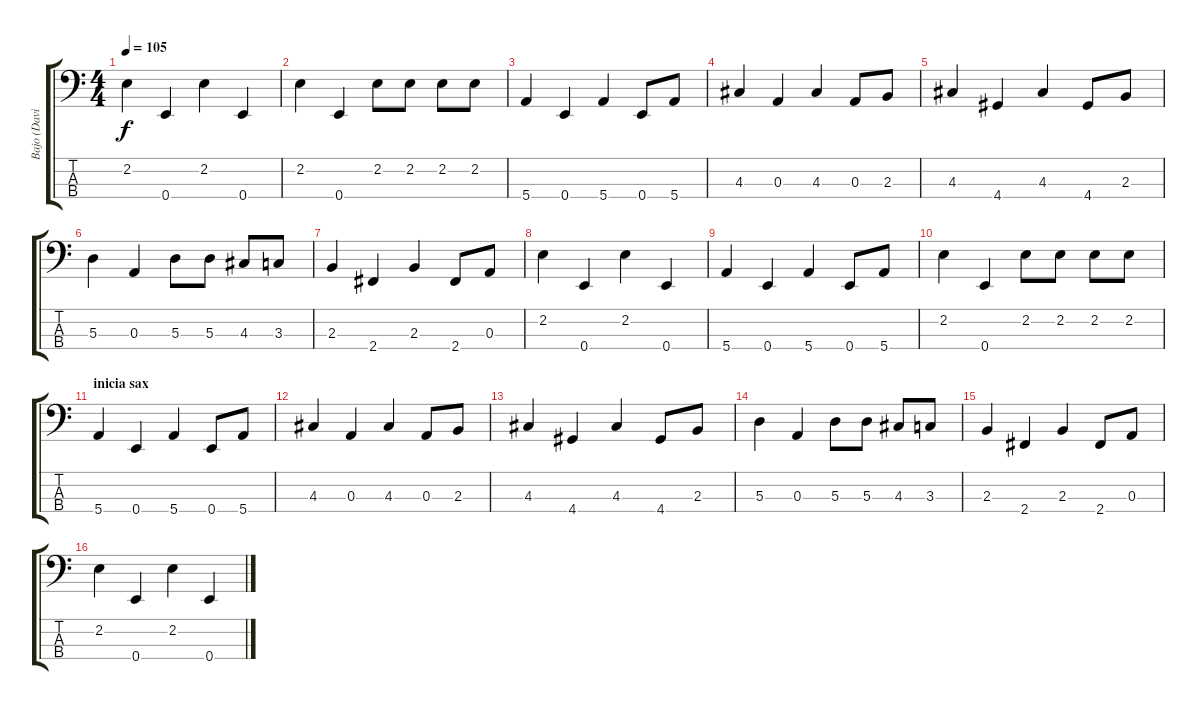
\track ("Bajo (David Summers)" "Bajo (Davi") {instrument electricbassfinger}
\staff {score tabs}
\tuning (G2 D2 A1 E1) {hide}
\ts (4 4)
\tempo 105
\clef f4
\ks c
2.2.4{dy f} 0.4.4 2.2.4 0.4.4 |
2.2.4 0.4.4 2.2.8 2.2.8 2.2.8 2.2.8 |
5.4.4 0.4.4 5.4.4 0.4.8 5.4.8 |
4.3.4 0.3.4 4.3.4 0.3.8 2.3.8 |
4.3.4 4.4.4 4.3.4 4.4.8 2.3.8 |
5.3.4 0.3.4 5.3.8 5.3.8 4.3.8 3.3.8 |
2.3.4 2.4.4 2.3.4 2.4.8 0.3.8 |
2.2.4 0.4.4 2.2.4 0.4.4 |
5.4.4 0.4.4 5.4.4 0.4.8 5.4.8 |
2.2.4 0.4.4 2.2.8 2.2.8 2.2.8 2.2.8 |
\section ("" "inicia sax")
5.4.4 0.4.4 5.4.4 0.4.8 5.4.8 |
4.3.4 0.3.4 4.3.4 0.3.8 2.3.8 |
4.3.4 4.4.4 4.3.4 4.4.8 2.3.8 |
5.3.4 0.3.4 5.3.8 5.3.8 4.3.8 3.3.8 |
2.3.4 2.4.4 2.3.4 2.4.8 0.3.8 |
2.2.4 0.4.4 2.2.4 0.4.4
